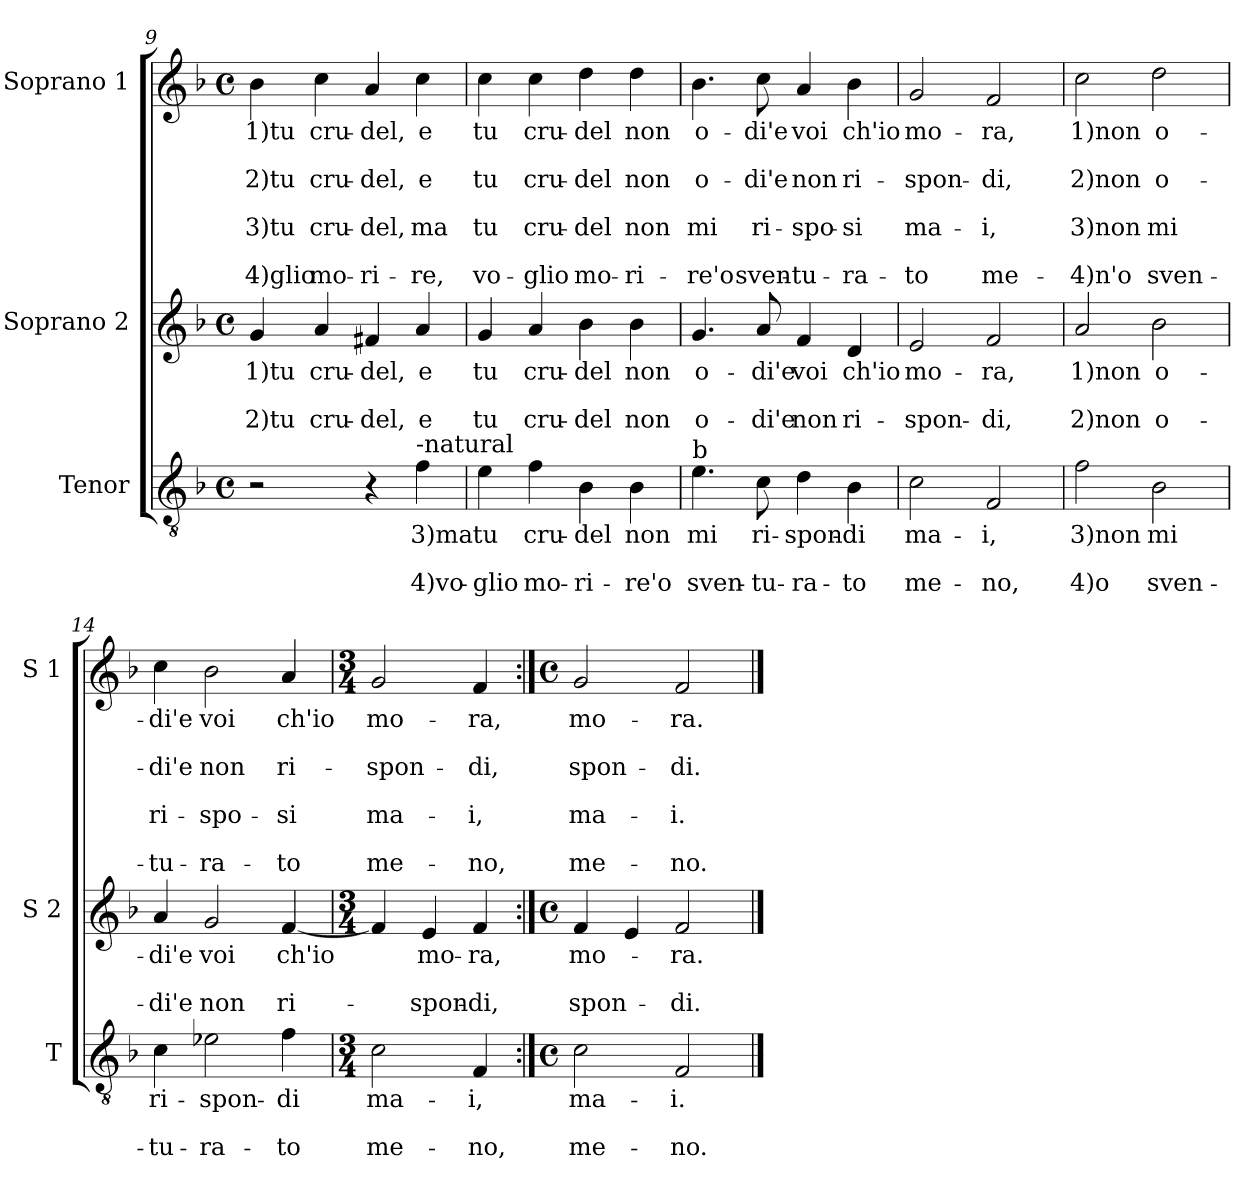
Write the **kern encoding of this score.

**kern	**text	**text	**text	**kern	**text	**text	**text	**kern	**text	**text	**text	**text	**text	**text	**text
*part3	*part3	*part3	*part3	*part2	*part2	*part2	*part2	*part1	*part1	*part1	*part1	*part1	*part1	*part1	*part1
*staff3	*staff3	*staff3	*staff3	*staff2	*staff2	*staff2	*staff2	*staff1	*staff1	*staff1	*staff1	*staff1	*staff1	*staff1	*staff1
*I"Tenor	*	*	*	*I"Soprano 2	*	*	*	*I"Soprano 1	*	*	*	*	*	*	*
*I'T	*	*	*	*I'S 2	*	*	*	*I'S 1	*	*	*	*	*	*	*
!!LO:PB:g=z
*clefGv2	*	*	*	*clefG2	*	*	*	*clefG2	*	*	*	*	*	*	*
*k[b-]	*	*	*	*k[b-]	*	*	*	*k[b-]	*	*	*	*	*	*	*
*F:	*	*	*	*F:	*	*	*	*F:	*	*	*	*	*	*	*
*M4/4	*	*	*	*M4/4	*	*	*	*M4/4	*	*	*	*	*	*	*
*met(c)	*	*	*	*met(c)	*	*	*	*met(c)	*	*	*	*	*	*	*
=9	=9	=9	=9	=9	=9	=9	=9	=9	=9	=9	=9	=9	=9	=9	=9
!	!	!	!	!	!LO:LY:b	!	!LO:LY:b	!	!LO:LY:b	!	!LO:LY:b	!	!LO:LY:b	!	!LO:LY:b
2r	.	.	.	4g/	1)tu	.	2)tu	4b-\	1)tu	.	2)tu	.	3)tu	.	-4)glio
!	!	!	!	!	!LO:LY:b	!	!LO:LY:b	!	!LO:LY:b	!	!LO:LY:b	!	!LO:LY:b	!	!LO:LY:b
.	.	.	.	4a/	cru-	.	cru-	4cc\	cru-	.	cru-	.	cru-	.	mo-
!	!	!	!	!	!LO:LY:b	!	!LO:LY:b	!	!LO:LY:b	!	!LO:LY:b	!	!LO:LY:b	!	!LO:LY:b
4r	.	.	.	4f#X/	-del,	.	-del,	4a/	-del,	.	-del,	.	-del,	.	-ri-
!LO:TX:a:t=-natural	!	!	!	!	!	!	!	!	!	!	!	!	!	!	!
!	!LO:LY:b	!	!LO:LY:b	!	!LO:LY:b	!	!LO:LY:b	!	!LO:LY:b	!	!LO:LY:b	!	!LO:LY:b	!	!LO:LY:b
4f\	3)ma	.	4)vo-	4a/	e	.	e	4cc\	e	.	e	.	ma	.	-re,
=10	=10	=10	=10	=10	=10	=10	=10	=10	=10	=10	=10	=10	=10	=10	=10
!	!LO:LY:b	!	!LO:LY:b	!	!LO:LY:b	!	!LO:LY:b	!	!LO:LY:b	!	!LO:LY:b	!	!LO:LY:b	!	!LO:LY:b
4e\	tu	.	-glio	4g/	tu	.	tu	4cc\	tu	.	tu	.	tu	.	vo-
!	!LO:LY:b	!	!LO:LY:b	!	!LO:LY:b	!	!LO:LY:b	!	!LO:LY:b	!	!LO:LY:b	!	!LO:LY:b	!	!LO:LY:b
4f\	cru-	.	mo-	4a/	cru-	.	cru-	4cc\	cru-	.	cru-	.	cru-	.	-glio
!	!LO:LY:b	!	!LO:LY:b	!	!LO:LY:b	!	!LO:LY:b	!	!LO:LY:b	!	!LO:LY:b	!	!LO:LY:b	!	!LO:LY:b
4B-\	-del	.	-ri-	4b-\	-del	.	-del	4dd\	-del	.	-del	.	-del	.	mo-
!	!LO:LY:b	!	!LO:LY:b	!	!LO:LY:b	!	!LO:LY:b	!	!LO:LY:b	!	!LO:LY:b	!	!LO:LY:b	!	!LO:LY:b
4B-\	non	.	-re'o	4b-\	non	.	non	4dd\	non	.	non	.	non	.	-ri-
=11	=11	=11	=11	=11	=11	=11	=11	=11	=11	=11	=11	=11	=11	=11	=11
!LO:TX:a:t=b	!	!	!	!	!	!	!	!	!	!	!	!	!	!	!
!	!LO:LY:b	!	!LO:LY:b	!	!LO:LY:b	!	!LO:LY:b	!	!LO:LY:b	!	!LO:LY:b	!	!LO:LY:b	!	!LO:LY:b
4.e\	mi	.	sven-	4.g/	o-	.	o-	4.b-\	o-	.	o-	.	mi	.	-re'o
!	!LO:LY:b	!	!LO:LY:b	!	!LO:LY:b	!	!LO:LY:b	!	!LO:LY:b	!	!LO:LY:b	!	!LO:LY:b	!	!LO:LY:b
8c\	ri-	.	-tu-	8a/	-di'e	.	-di'e	8cc\	-di'e	.	-di'e	.	ri-	.	sven-
!	!LO:LY:b	!	!LO:LY:b	!	!LO:LY:b	!	!LO:LY:b	!	!LO:LY:b	!	!LO:LY:b	!	!LO:LY:b	!	!LO:LY:b
4d\	-spon-	.	-ra-	4f/	voi	.	non	4a/	voi	.	non	.	-spo-	.	-tu-
!	!LO:LY:b	!	!LO:LY:b	!	!LO:LY:b	!	!LO:LY:b	!	!LO:LY:b	!	!LO:LY:b	!	!LO:LY:b	!	!LO:LY:b
4B-\	-di	.	-to	4d/	ch'io	.	ri-	4b-\	ch'io	.	ri-	.	-si	.	-ra-
=12	=12	=12	=12	=12	=12	=12	=12	=12	=12	=12	=12	=12	=12	=12	=12
!	!LO:LY:b	!	!LO:LY:b	!	!LO:LY:b	!	!LO:LY:b	!	!LO:LY:b	!	!LO:LY:b	!	!LO:LY:b	!	!LO:LY:b
2c\	ma-	.	me-	2e/	mo-	.	-spon-	2g/	mo-	.	-spon-	.	ma-	.	-to
!	!LO:LY:b	!	!LO:LY:b	!	!LO:LY:b	!	!LO:LY:b	!	!LO:LY:b	!	!LO:LY:b	!	!LO:LY:b	!	!LO:LY:b
2F/	-i,	.	-no,	2f/	-ra,	.	-di,	2f/	-ra,	.	-di,	.	-i,	.	me-
!!LO:LB:g=z
=13	=13	=13	=13	=13	=13	=13	=13	=13	=13	=13	=13	=13	=13	=13	=13
!	!LO:LY:b	!	!LO:LY:b	!	!LO:LY:b	!	!LO:LY:b	!	!LO:LY:b	!	!LO:LY:b	!	!LO:LY:b	!	!LO:LY:b
2f\	3)non	.	4)o	2a/	1)non	.	2)non	2cc\	1)non	.	2)non	.	3)non	.	-4)n'o
!	!LO:LY:b	!	!LO:LY:b	!	!LO:LY:b	!	!LO:LY:b	!	!LO:LY:b	!	!LO:LY:b	!	!LO:LY:b	!	!LO:LY:b
2B-\	mi	.	sven-	2b-\	o-	.	o-	2dd\	o-	.	o-	.	mi	.	sven-
=14	=14	=14	=14	=14	=14	=14	=14	=14	=14	=14	=14	=14	=14	=14	=14
!	!LO:LY:b	!	!LO:LY:b	!	!LO:LY:b	!	!LO:LY:b	!	!LO:LY:b	!	!LO:LY:b	!	!LO:LY:b	!	!LO:LY:b
4c\	ri-	.	-tu-	4a/	-di'e	.	-di'e	4cc\	-di'e	.	-di'e	.	ri-	.	-tu-
!	!LO:LY:b	!	!LO:LY:b	!	!LO:LY:b	!	!LO:LY:b	!	!LO:LY:b	!	!LO:LY:b	!	!LO:LY:b	!	!LO:LY:b
2e-X\	-spon-	.	-ra-	2g/	voi	.	non	2b-\	voi	.	non	.	-spo-	.	-ra-
!	!LO:LY:b	!	!LO:LY:b	!	!LO:LY:b	!	!LO:LY:b	!	!LO:LY:b	!	!LO:LY:b	!	!LO:LY:b	!	!LO:LY:b
4f\	-di	.	-to	[4f/	ch'io	.	ri-	4a/	ch'io	.	ri-	.	-si	.	-to
=15	=15	=15	=15	=15	=15	=15	=15	=15	=15	=15	=15	=15	=15	=15	=15
*M3/4	*	*	*	*M3/4	*	*	*	*M3/4	*	*	*	*	*	*	*
!	!LO:LY:b	!	!LO:LY:b	!	!	!	!	!	!LO:LY:b	!	!LO:LY:b	!	!LO:LY:b	!	!LO:LY:b
2c\	ma-	.	me-	4f/]	.	.	.	2g/	mo-	.	-spon-	.	ma-	.	me-
!	!	!	!	!	!LO:LY:b	!	!LO:LY:b	!	!	!	!	!	!	!	!
.	.	.	.	4e/	mo-	.	-spon-	.	.	.	.	.	.	.	.
!	!LO:LY:b	!	!LO:LY:b	!	!LO:LY:b	!	!LO:LY:b	!	!LO:LY:b	!	!LO:LY:b	!	!LO:LY:b	!	!LO:LY:b
4F/	-i,	.	-no,	4f/	-ra,	.	-di,	4f/	-ra,	.	-di,	.	-i,	.	-no,
=16:|!	=16:|!	=16:|!	=16:|!	=16:|!	=16:|!	=16:|!	=16:|!	=16:|!	=16:|!	=16:|!	=16:|!	=16:|!	=16:|!	=16:|!	=16:|!
*M4/4	*	*	*	*M4/4	*	*	*	*M4/4	*	*	*	*	*	*	*
*met(c)	*	*	*	*met(c)	*	*	*	*met(c)	*	*	*	*	*	*	*
!	!LO:LY:b	!	!LO:LY:b	!	!LO:LY:b	!	!LO:LY:b	!	!LO:LY:b	!	!LO:LY:b	!	!LO:LY:b	!	!LO:LY:b
2c\	ma-	.	me-	4f/	mo-	.	spon-	2g/	mo-	.	spon-	.	ma-	.	me-
.	.	.	.	4e/	.	.	.	.	.	.	.	.	.	.	.
!	!LO:LY:b	!	!LO:LY:b	!	!LO:LY:b	!	!LO:LY:b	!	!LO:LY:b	!	!LO:LY:b	!	!LO:LY:b	!	!LO:LY:b
2F/	-i.	.	-no.	2f/	-ra.	.	-di.	2f/	-ra.	.	-di.	.	-i.	.	-no.
==	==	==	==	==	==	==	==	==	==	==	==	==	==	==	==
*-	*-	*-	*-	*-	*-	*-	*-	*-	*-	*-	*-	*-	*-	*-	*-
